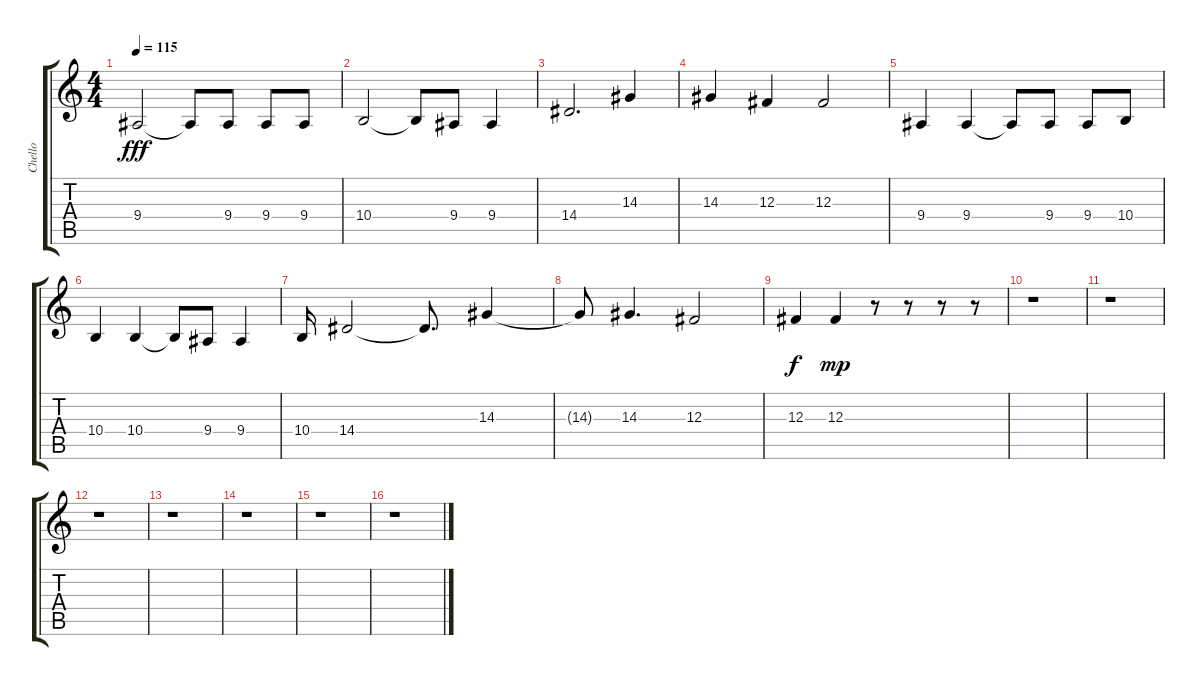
\track ("Chello" "Chello") {instrument cello}
\staff {score tabs}
\tuning (Eb4 Bb3 Gb3 Db3 Ab2 Eb2) {hide}
\ts (4 4)
\tempo 115
\clef g2
\ks c
9.4.2{dy fff} 9.4{t}.8 9.4.8 9.4.8 9.4.8 |
10.4.2 10.4{t}.8 9.4.8 9.4.4 |
14.4.2{d} 14.3.4 |
14.3.4 12.3.4 12.3.2 |
9.4.4 9.4.4 9.4{t}.8 9.4.8 9.4.8 10.4.8 |
10.4.4 10.4.4 10.4{t}.8 9.4.8 9.4.4 |
10.4.16 14.4.2 14.4{t}.8{d} 14.3.4 |
14.3{t}.8 14.3.4{d} 12.3.2 |
12.3.4{dy f} 12.3.4{dy mp} r.8 r.8 r.8 r.8 |
r.1 |
r.1 |
r.1 |
r.1 |
r.1 |
r.1 |
r.1
